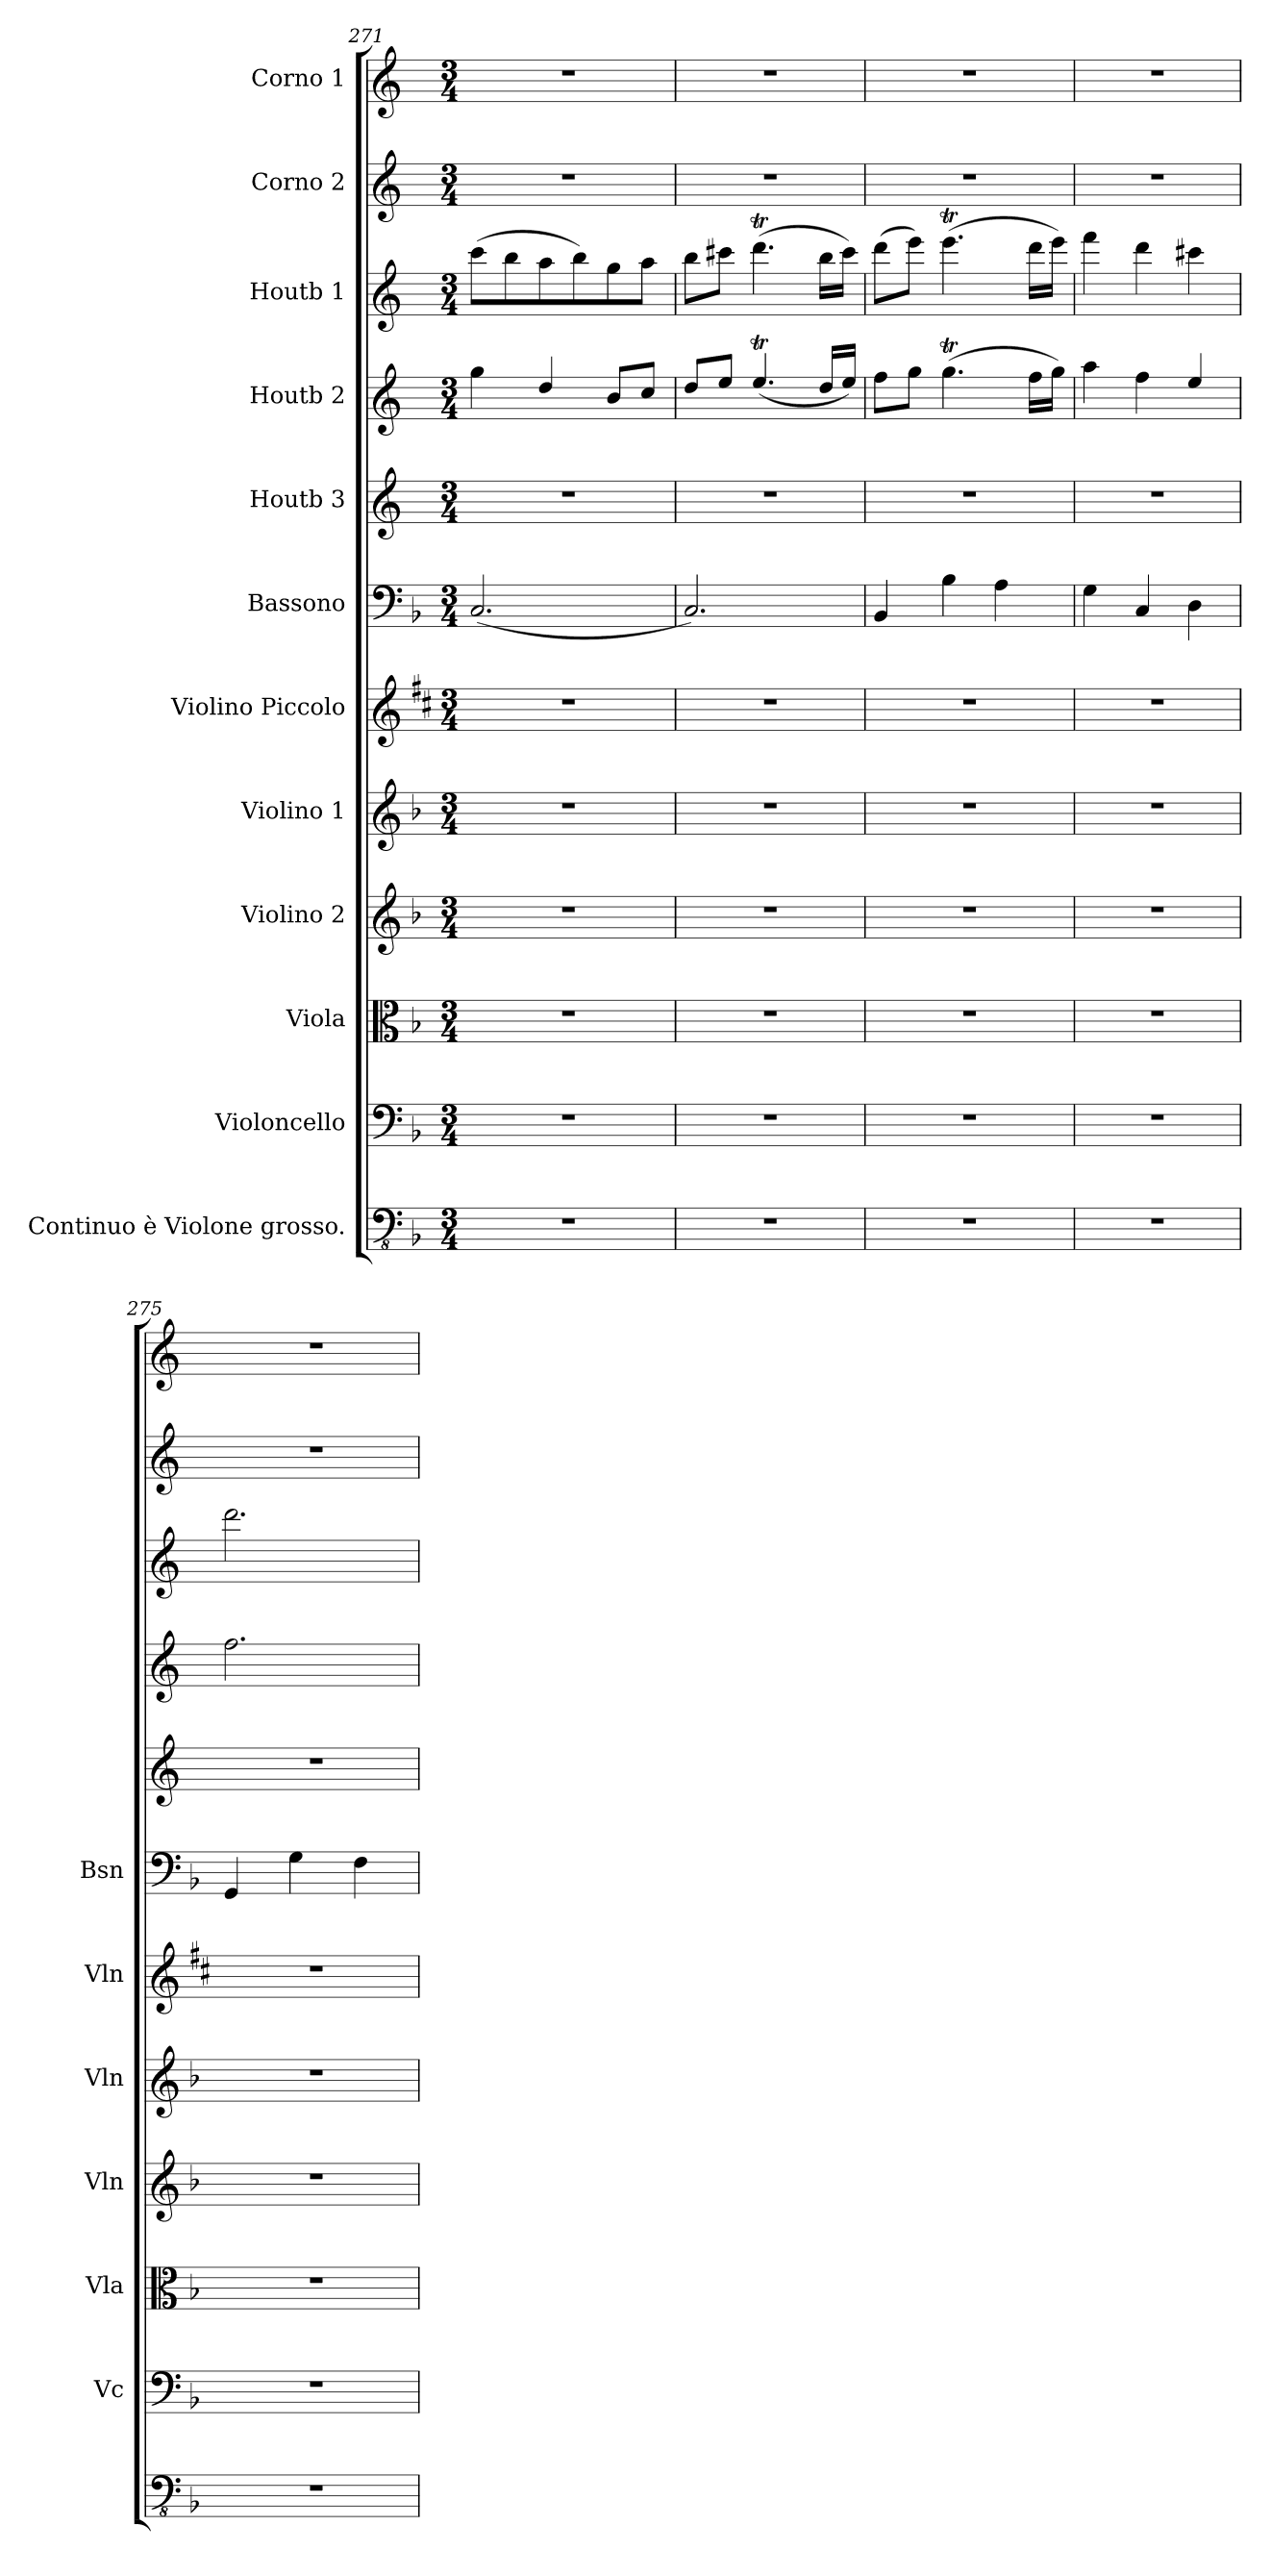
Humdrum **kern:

**kern	**kern	**kern	**kern	**kern	**kern	**kern	**kern	**kern	**kern	**kern	**kern
*part12	*part11	*part10	*part9	*part8	*part7	*part6	*part5	*part4	*part3	*part2	*part1
*staff12	*staff11	*staff10	*staff9	*staff8	*staff7	*staff6	*staff5	*staff4	*staff3	*staff2	*staff1
*I"Continuo è Violone grosso.	*I"Violoncello	*I"Viola	*I"Violino 2	*I"Violino 1	*I"Violino Piccolo	*I"Bassono	*I"Houtb 3	*I"Houtb 2	*I"Houtb 1	*I"Corno 2	*I"Corno 1
*	*I'Vc	*I'Vla	*I'Vln	*I'Vln	*I'Vln	*I'Bsn	*	*	*	*	*
*clefFv4	*clefF4	*clefC3	*clefG2	*clefG2	*clefG2	*clefF4	*clefG2	*clefG2	*clefG2	*clefG2	*clefG2
*ITrd7c12	*	*	*	*	*ITrd-2c-3	*	*ITrd4c7	*ITrd4c7	*ITrd4c7	*ITrd4c7	*ITrd4c7
*k[b-]	*k[b-]	*k[b-]	*k[b-]	*k[b-]	*k[b-]	*k[b-]	*k[b-]	*k[b-]	*k[b-]	*k[b-]	*k[b-]
*M3/4	*M3/4	*M3/4	*M3/4	*M3/4	*M3/4	*M3/4	*M3/4	*M3/4	*M3/4	*M3/4	*M3/4
=271	=271	=271	=271	=271	=271	=271	=271	=271	=271	=271	=271
2.r	2.r	2.r	2.r	2.r	2.r	(2.C/	2.r	4cc\	(8ff\L	2.r	2.r
.	.	.	.	.	.	.	.	.	8ee\	.	.
.	.	.	.	.	.	.	.	4g/	8dd\	.	.
.	.	.	.	.	.	.	.	.	8ee\)	.	.
.	.	.	.	.	.	.	.	8e/L	8cc\	.	.
.	.	.	.	.	.	.	.	8f/J	8dd\J	.	.
=272	=272	=272	=272	=272	=272	=272	=272	=272	=272	=272	=272
2.r	2.r	2.r	2.r	2.r	2.r	2.C/)	2.r	8g/L	8ee\L	2.r	2.r
.	.	.	.	.	.	.	.	8a/J	8ff#X\J	.	.
.	.	.	.	.	.	.	.	(4.at/	(4.ggT\	.	.
.	.	.	.	.	.	.	.	16g/LL	16ee\LL	.	.
.	.	.	.	.	.	.	.	16a/JJ)	16ff#\JJ)	.	.
!!LO:LB:g=z
=273	=273	=273	=273	=273	=273	=273	=273	=273	=273	=273	=273
2.r	2.r	2.r	2.r	2.r	2.r	4BB-/	2.r	8b-\L	(8gg\L	2.r	2.r
.	.	.	.	.	.	.	.	8cc\J	8aa\J)	.	.
.	.	.	.	.	.	4B-\	.	(4.ccT\	(4.aat\	.	.
.	.	.	.	.	.	4A\	.	.	.	.	.
.	.	.	.	.	.	.	.	16b-\LL	16gg\LL	.	.
.	.	.	.	.	.	.	.	16cc\JJ)	16aa\JJ)	.	.
=274	=274	=274	=274	=274	=274	=274	=274	=274	=274	=274	=274
2.r	2.r	2.r	2.r	2.r	2.r	4G\	2.r	4dd\	4bb-\	2.r	2.r
.	.	.	.	.	.	4C/	.	4b-\	4gg\	.	.
.	.	.	.	.	.	4D\	.	4a/	4ff#X\	.	.
=275	=275	=275	=275	=275	=275	=275	=275	=275	=275	=275	=275
2.r	2.r	2.r	2.r	2.r	2.r	4GG/	2.r	2.b-\	2.gg\	2.r	2.r
.	.	.	.	.	.	4G\	.	.	.	.	.
.	.	.	.	.	.	4F\	.	.	.	.	.
=	=	=	=	=	=	=	=	=	=	=	=
*-	*-	*-	*-	*-	*-	*-	*-	*-	*-	*-	*-
